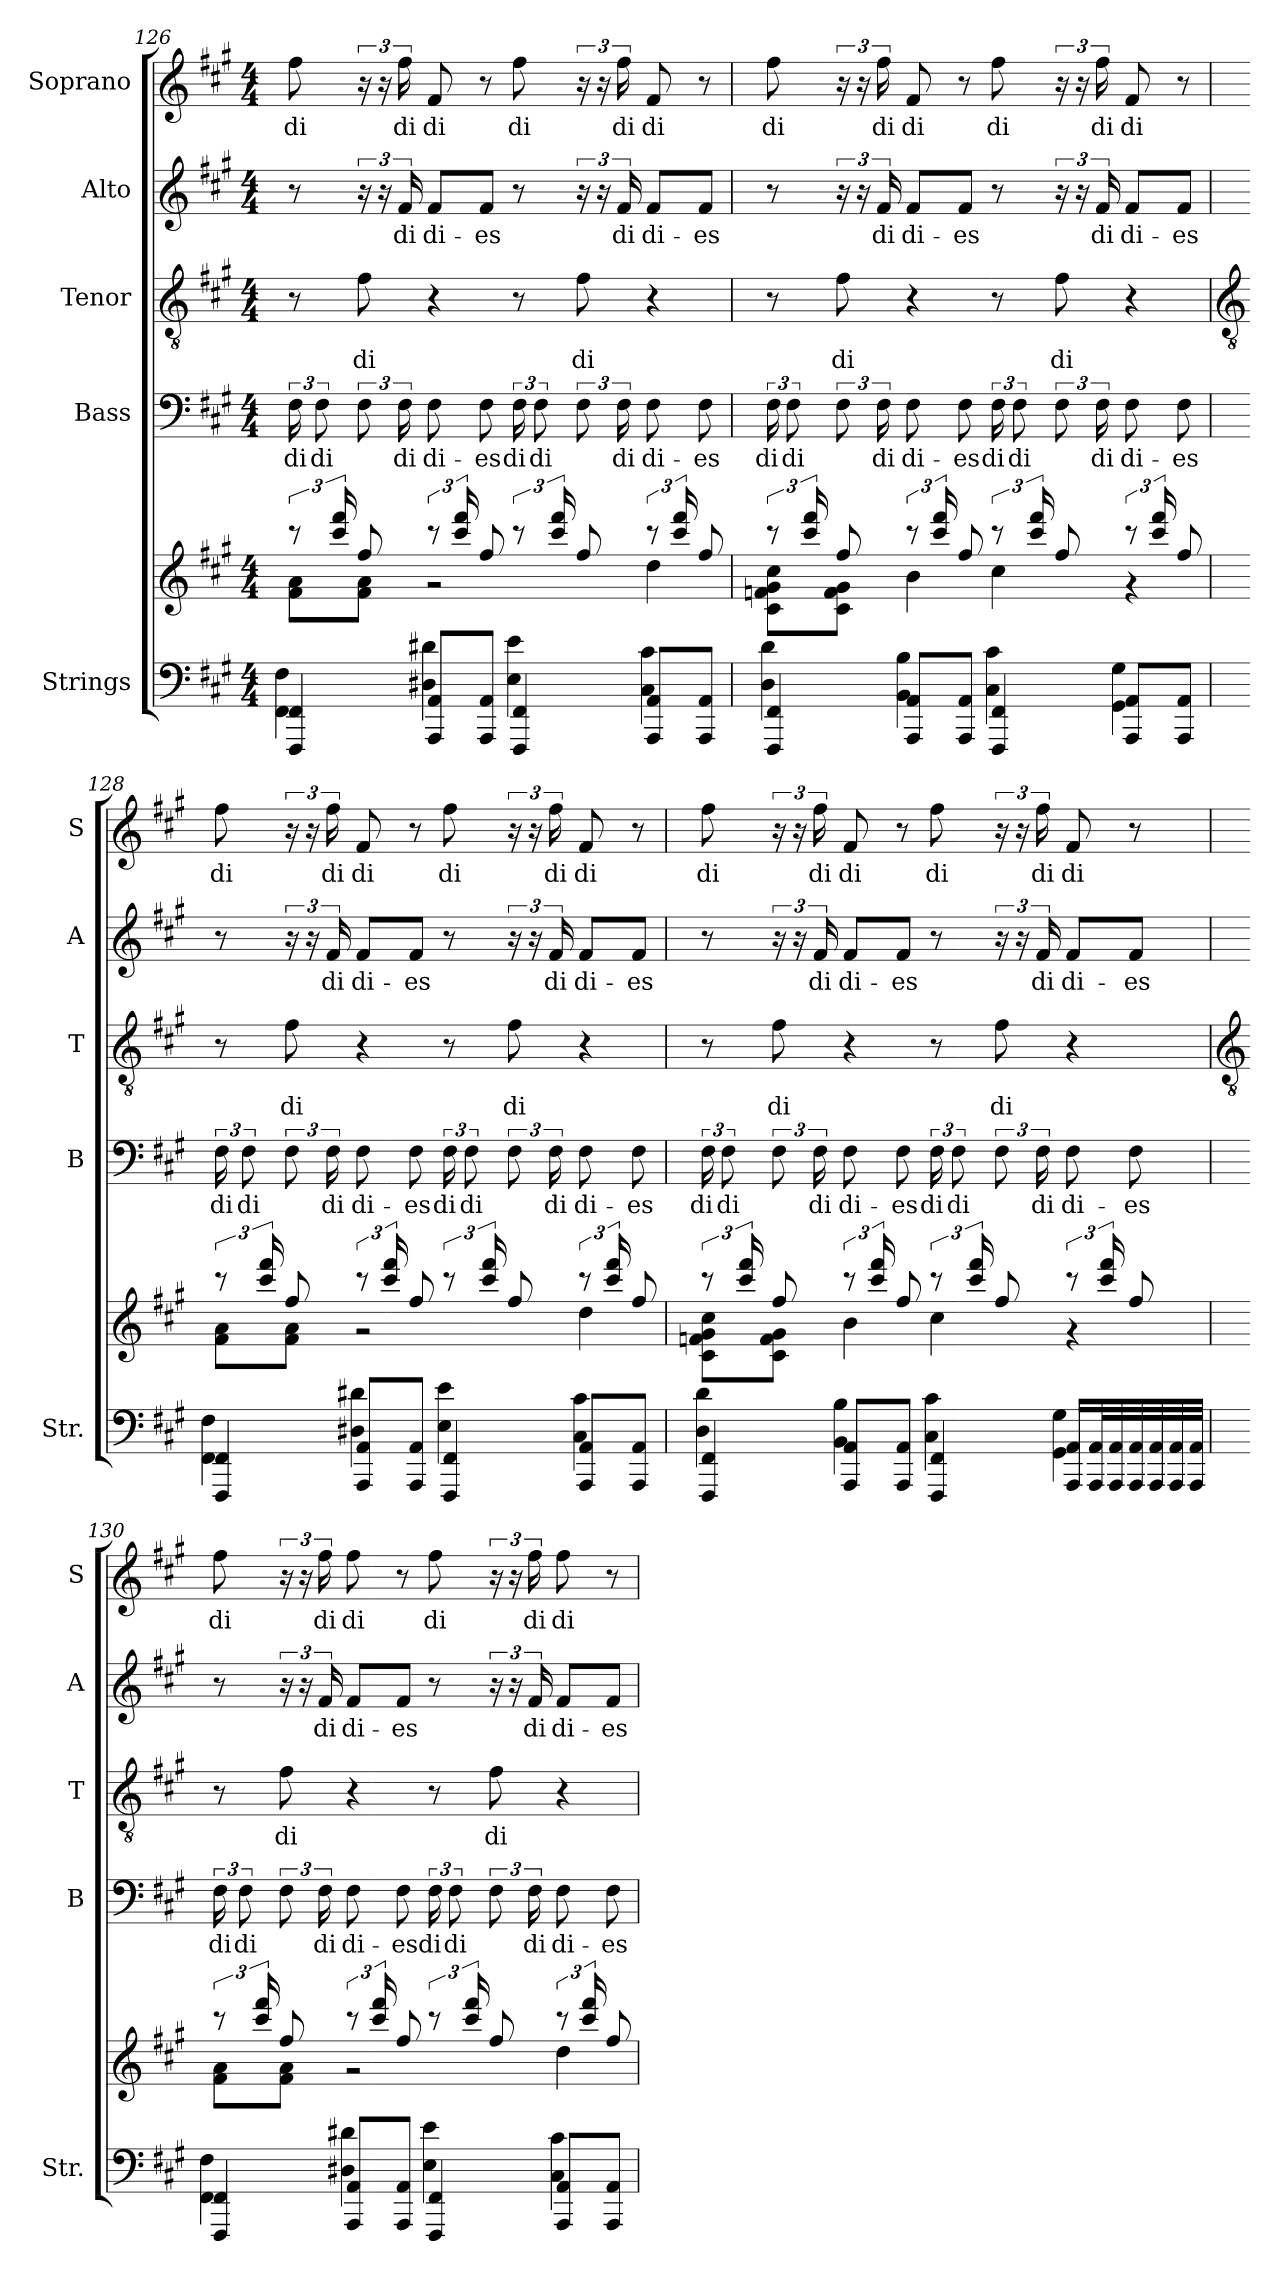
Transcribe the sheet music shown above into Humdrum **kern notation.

**kern	**kern	**kern	**text	**kern	**text	**kern	**text	**kern	**text
*part5	*part5	*part4	*part4	*part3	*part3	*part2	*part2	*part1	*part1
*staff6	*staff5	*staff4	*staff4	*staff3	*staff3	*staff2	*staff2	*staff1	*staff1
*I"Strings	*	*I"Bass	*	*I"Tenor	*	*I"Alto	*	*I"Soprano	*
*I'Str.	*	*I'B	*	*I'T	*	*I'A	*	*I'S	*
!!LO:LB:g=z
*clefF4	*clefG2	*clefF4	*	*clefGv2	*	*clefG2	*	*clefG2	*
*k[f#c#g#]	*k[f#c#g#]	*k[f#c#g#]	*	*k[f#c#g#]	*	*k[f#c#g#]	*	*k[f#c#g#]	*
*A:	*A:	*A:	*	*A:	*	*A:	*	*A:	*
*M4/4	*M4/4	*M4/4	*	*M4/4	*	*M4/4	*	*M4/4	*
=126	=126	=126	=126	=126	=126	=126	=126	=126	=126
*^	*^	*	*	*	*	*	*	*	*
!	!	!	!	!	!LO:LY:b	!	!	!	!	!	!LO:LY:b
4FFF#/ 4FF#/	4FF#\ 4F#\	12r	8f#\ 8a\L	24F#LL	di	8r	.	8r	.	8ff#	di
!	!	!	!	!	!LO:LY:b	!	!	!	!	!	!
.	.	.	.	12F#	di	.	.	.	.	.	.
.	.	24ccc#/ 24fff#/LL	.	.	.	.	.	.	.	.	.
!	!	!	!	!	!	!	!LO:LY:b	!	!	!	!
.	.	8ff#/J	8f#\ 8a\J	12F#	.	8f#	di	24r	.	24r	.
.	.	.	.	.	.	.	.	24r	.	24r	.
!	!	!	!	!	!LO:LY:b	!	!	!	!LO:LY:b	!	!LO:LY:b
.	.	.	.	24F#J	di	.	.	24f#	di	24ff#	di
!	!	!	!	!	!LO:LY:b	!	!	!	!LO:LY:b	!	!LO:LY:b
8AAA/ 8AA/L	4D#X\ 4d#X\	12r	2r	8F#L	di-	4r	.	8f#L	di-	8f#	di
.	.	24ccc#/ 24fff#/LL	.	.	.	.	.	.	.	.	.
!	!	!	!	!	!LO:LY:b	!	!	!	!LO:LY:b	!	!
8AAA/ 8AA/J	.	8ff#/J	.	8F#J	-es	.	.	8f#J	-es	8r	.
!	!	!	!	!	!LO:LY:b	!	!	!	!	!	!LO:LY:b
4FFF#/ 4FF#/	4E\ 4e\	12r	.	24F#LL	di	8r	.	8r	.	8ff#	di
!	!	!	!	!	!LO:LY:b	!	!	!	!	!	!
.	.	.	.	12F#	di	.	.	.	.	.	.
.	.	24ccc#/ 24fff#/LL	.	.	.	.	.	.	.	.	.
!	!	!	!	!	!	!	!LO:LY:b	!	!	!	!
.	.	8ff#/J	.	12F#	.	8f#	di	24r	.	24r	.
.	.	.	.	.	.	.	.	24r	.	24r	.
!	!	!	!	!	!LO:LY:b	!	!	!	!LO:LY:b	!	!LO:LY:b
.	.	.	.	24F#J	di	.	.	24f#	di	24ff#	di
!	!	!	!	!	!LO:LY:b	!	!	!	!LO:LY:b	!	!LO:LY:b
8AAA/ 8AA/L	4C#\ 4c#\	12r	4dd\	8F#L	di-	4r	.	8f#L	di-	8f#	di
.	.	24ccc#/ 24fff#/LL	.	.	.	.	.	.	.	.	.
!	!	!	!	!	!LO:LY:b	!	!	!	!LO:LY:b	!	!
8AAA/ 8AA/J	.	8ff#/J	.	8F#J	-es	.	.	8f#J	-es	8r	.
=127	=127	=127	=127	=127	=127	=127	=127	=127	=127	=127	=127
!	!	!	!	!	!LO:LY:b	!	!	!	!	!	!LO:LY:b
4FFF#/ 4FF#/	4D\ 4d\	12r	8c#\ 8fn\ 8g#\ 8cc#\L	24F#LL	di	8r	.	8r	.	8ff#	di
!	!	!	!	!	!LO:LY:b	!	!	!	!	!	!
.	.	.	.	12F#	di	.	.	.	.	.	.
.	.	24ccc#/ 24fff#/LL	.	.	.	.	.	.	.	.	.
!	!	!	!	!	!	!	!LO:LY:b	!	!	!	!
.	.	8ff#/J	8c#\ 8f\ 8g#\J	12F#	.	8f#	di	24r	.	24r	.
.	.	.	.	.	.	.	.	24r	.	24r	.
!	!	!	!	!	!LO:LY:b	!	!	!	!LO:LY:b	!	!LO:LY:b
.	.	.	.	24F#J	di	.	.	24f#	di	24ff#	di
!	!	!	!	!	!LO:LY:b	!	!	!	!LO:LY:b	!	!LO:LY:b
8AAA/ 8AA/L	4BB\ 4B\	12r	4b\	8F#L	di-	4r	.	8f#L	di-	8f#	di
.	.	24ccc#/ 24fff#/LL	.	.	.	.	.	.	.	.	.
!	!	!	!	!	!LO:LY:b	!	!	!	!LO:LY:b	!	!
8AAA/ 8AA/J	.	8ff#/J	.	8F#J	-es	.	.	8f#J	-es	8r	.
!	!	!	!	!	!LO:LY:b	!	!	!	!	!	!LO:LY:b
4FFF#/ 4FF#/	4C#\ 4c#\	12r	4cc#\	24F#LL	di	8r	.	8r	.	8ff#	di
!	!	!	!	!	!LO:LY:b	!	!	!	!	!	!
.	.	.	.	12F#	di	.	.	.	.	.	.
.	.	24ccc#/ 24fff#/LL	.	.	.	.	.	.	.	.	.
!	!	!	!	!	!	!	!LO:LY:b	!	!	!	!
.	.	8ff#/J	.	12F#	.	8f#	di	24r	.	24r	.
.	.	.	.	.	.	.	.	24r	.	24r	.
!	!	!	!	!	!LO:LY:b	!	!	!	!LO:LY:b	!	!LO:LY:b
.	.	.	.	24F#J	di	.	.	24f#	di	24ff#	di
!	!	!	!	!	!LO:LY:b	!	!	!	!LO:LY:b	!	!LO:LY:b
8AAA/ 8AA/L	4GG#\ 4G#\	12r	4r	8F#L	di-	4r	.	8f#L	di-	8f#	di
.	.	24ccc#/ 24fff#/LL	.	.	.	.	.	.	.	.	.
!	!	!	!	!	!LO:LY:b	!	!	!	!LO:LY:b	!	!
8AAA/ 8AA/J	.	8ff#/J	.	8F#J	-es	.	.	8f#J	-es	8r	.
!!LO:LB:g=z
=128	=128	=128	=128	=128	=128	=128	=128	=128	=128	=128	=128
*	*	*	*	*	*	*clefGv2	*	*	*	*	*
!	!	!	!	!	!LO:LY:b	!	!	!	!	!	!LO:LY:b
4FFF#/ 4FF#/	4FF#\ 4F#\	12r	8f#\ 8a\L	24F#LL	di	8r	.	8r	.	8ff#	di
!	!	!	!	!	!LO:LY:b	!	!	!	!	!	!
.	.	.	.	12F#	di	.	.	.	.	.	.
.	.	24ccc#/ 24fff#/LL	.	.	.	.	.	.	.	.	.
!	!	!	!	!	!	!	!LO:LY:b	!	!	!	!
.	.	8ff#/J	8f#\ 8a\J	12F#	.	8f#	di	24r	.	24r	.
.	.	.	.	.	.	.	.	24r	.	24r	.
!	!	!	!	!	!LO:LY:b	!	!	!	!LO:LY:b	!	!LO:LY:b
.	.	.	.	24F#J	di	.	.	24f#	di	24ff#	di
!	!	!	!	!	!LO:LY:b	!	!	!	!LO:LY:b	!	!LO:LY:b
8AAA/ 8AA/L	4D#X\ 4d#X\	12r	2r	8F#L	di-	4r	.	8f#L	di-	8f#	di
.	.	24ccc#/ 24fff#/LL	.	.	.	.	.	.	.	.	.
!	!	!	!	!	!LO:LY:b	!	!	!	!LO:LY:b	!	!
8AAA/ 8AA/J	.	8ff#/J	.	8F#J	-es	.	.	8f#J	-es	8r	.
!	!	!	!	!	!LO:LY:b	!	!	!	!	!	!LO:LY:b
4FFF#/ 4FF#/	4E\ 4e\	12r	.	24F#LL	di	8r	.	8r	.	8ff#	di
!	!	!	!	!	!LO:LY:b	!	!	!	!	!	!
.	.	.	.	12F#	di	.	.	.	.	.	.
.	.	24ccc#/ 24fff#/LL	.	.	.	.	.	.	.	.	.
!	!	!	!	!	!	!	!LO:LY:b	!	!	!	!
.	.	8ff#/J	.	12F#	.	8f#	di	24r	.	24r	.
.	.	.	.	.	.	.	.	24r	.	24r	.
!	!	!	!	!	!LO:LY:b	!	!	!	!LO:LY:b	!	!LO:LY:b
.	.	.	.	24F#J	di	.	.	24f#	di	24ff#	di
!	!	!	!	!	!LO:LY:b	!	!	!	!LO:LY:b	!	!LO:LY:b
8AAA/ 8AA/L	4C#\ 4c#\	12r	4dd\	8F#L	di-	4r	.	8f#L	di-	8f#	di
.	.	24ccc#/ 24fff#/LL	.	.	.	.	.	.	.	.	.
!	!	!	!	!	!LO:LY:b	!	!	!	!LO:LY:b	!	!
8AAA/ 8AA/J	.	8ff#/J	.	8F#J	-es	.	.	8f#J	-es	8r	.
=129	=129	=129	=129	=129	=129	=129	=129	=129	=129	=129	=129
!	!	!	!	!	!LO:LY:b	!	!	!	!	!	!LO:LY:b
4FFF#/ 4FF#/	4D\ 4d\	12r	8c#\ 8fn\ 8g#\ 8cc#\L	24F#LL	di	8r	.	8r	.	8ff#	di
!	!	!	!	!	!LO:LY:b	!	!	!	!	!	!
.	.	.	.	12F#	di	.	.	.	.	.	.
.	.	24ccc#/ 24fff#/LL	.	.	.	.	.	.	.	.	.
!	!	!	!	!	!	!	!LO:LY:b	!	!	!	!
.	.	8ff#/J	8c#\ 8f\ 8g#\J	12F#	.	8f#	di	24r	.	24r	.
.	.	.	.	.	.	.	.	24r	.	24r	.
!	!	!	!	!	!LO:LY:b	!	!	!	!LO:LY:b	!	!LO:LY:b
.	.	.	.	24F#J	di	.	.	24f#	di	24ff#	di
!	!	!	!	!	!LO:LY:b	!	!	!	!LO:LY:b	!	!LO:LY:b
8AAA/ 8AA/L	4BB\ 4B\	12r	4b\	8F#L	di-	4r	.	8f#L	di-	8f#	di
.	.	24ccc#/ 24fff#/LL	.	.	.	.	.	.	.	.	.
!	!	!	!	!	!LO:LY:b	!	!	!	!LO:LY:b	!	!
8AAA/ 8AA/J	.	8ff#/J	.	8F#J	-es	.	.	8f#J	-es	8r	.
!	!	!	!	!	!LO:LY:b	!	!	!	!	!	!LO:LY:b
4FFF#/ 4FF#/	4C#\ 4c#\	12r	4cc#\	24F#LL	di	8r	.	8r	.	8ff#	di
!	!	!	!	!	!LO:LY:b	!	!	!	!	!	!
.	.	.	.	12F#	di	.	.	.	.	.	.
.	.	24ccc#/ 24fff#/LL	.	.	.	.	.	.	.	.	.
!	!	!	!	!	!	!	!LO:LY:b	!	!	!	!
.	.	8ff#/J	.	12F#	.	8f#	di	24r	.	24r	.
.	.	.	.	.	.	.	.	24r	.	24r	.
!	!	!	!	!	!LO:LY:b	!	!	!	!LO:LY:b	!	!LO:LY:b
.	.	.	.	24F#J	di	.	.	24f#	di	24ff#	di
!	!	!	!	!	!LO:LY:b	!	!	!	!LO:LY:b	!	!LO:LY:b
16AAA/ 16AA/LL	4GG#\ 4G#\	12r	4r	8F#L	di-	4r	.	8f#L	di-	8f#	di
32AAA/ 32AA/L	.	.	.	.	.	.	.	.	.	.	.
.	.	24ccc#/ 24fff#/LL	.	.	.	.	.	.	.	.	.
32AAA/ 32AA/	.	.	.	.	.	.	.	.	.	.	.
!	!	!	!	!	!LO:LY:b	!	!	!	!LO:LY:b	!	!
32AAA/ 32AA/	.	8ff#/J	.	8F#J	-es	.	.	8f#J	-es	8r	.
32AAA/ 32AA/	.	.	.	.	.	.	.	.	.	.	.
32AAA/ 32AA/	.	.	.	.	.	.	.	.	.	.	.
32AAA/ 32AA/JJJ	.	.	.	.	.	.	.	.	.	.	.
!!LO:LB:g=z
=130	=130	=130	=130	=130	=130	=130	=130	=130	=130	=130	=130
*	*	*	*	*	*	*clefGv2	*	*	*	*	*
!	!	!	!	!	!LO:LY:b	!	!	!	!	!	!LO:LY:b
4FFF#/ 4FF#/	4FF#\ 4F#\	12r	8f#\ 8a\L	24F#LL	di	8r	.	8r	.	8ff#	di
!	!	!	!	!	!LO:LY:b	!	!	!	!	!	!
.	.	.	.	12F#	di	.	.	.	.	.	.
.	.	24ccc#/ 24fff#/LL	.	.	.	.	.	.	.	.	.
!	!	!	!	!	!	!	!LO:LY:b	!	!	!	!
.	.	8ff#/J	8f#\ 8a\J	12F#	.	8f#	di	24r	.	24r	.
.	.	.	.	.	.	.	.	24r	.	24r	.
!	!	!	!	!	!LO:LY:b	!	!	!	!LO:LY:b	!	!LO:LY:b
.	.	.	.	24F#J	di	.	.	24f#	di	24ff#	di
!	!	!	!	!	!LO:LY:b	!	!	!	!LO:LY:b	!	!LO:LY:b
8AAA/ 8AA/L	4D#X\ 4d#X\	12r	2r	8F#L	di-	4r	.	8f#L	di-	8ff#	di
.	.	24ccc#/ 24fff#/LL	.	.	.	.	.	.	.	.	.
!	!	!	!	!	!LO:LY:b	!	!	!	!LO:LY:b	!	!
8AAA/ 8AA/J	.	8ff#/J	.	8F#J	-es	.	.	8f#J	-es	8r	.
!	!	!	!	!	!LO:LY:b	!	!	!	!	!	!LO:LY:b
4FFF#/ 4FF#/	4E\ 4e\	12r	.	24F#LL	di	8r	.	8r	.	8ff#	di
!	!	!	!	!	!LO:LY:b	!	!	!	!	!	!
.	.	.	.	12F#	di	.	.	.	.	.	.
.	.	24ccc#/ 24fff#/LL	.	.	.	.	.	.	.	.	.
!	!	!	!	!	!	!	!LO:LY:b	!	!	!	!
.	.	8ff#/J	.	12F#	.	8f#	di	24r	.	24r	.
.	.	.	.	.	.	.	.	24r	.	24r	.
!	!	!	!	!	!LO:LY:b	!	!	!	!LO:LY:b	!	!LO:LY:b
.	.	.	.	24F#J	di	.	.	24f#	di	24ff#	di
!	!	!	!	!	!LO:LY:b	!	!	!	!LO:LY:b	!	!LO:LY:b
8AAA/ 8AA/L	4C#\ 4c#\	12r	4dd\	8F#L	di-	4r	.	8f#L	di-	8ff#	di
.	.	24ccc#/ 24fff#/LL	.	.	.	.	.	.	.	.	.
!	!	!	!	!	!LO:LY:b	!	!	!	!LO:LY:b	!	!
8AAA/ 8AA/J	.	8ff#/J	.	8F#J	-es	.	.	8f#J	-es	8r	.
*v	*v	*	*	*	*	*	*	*	*	*	*
*	*v	*v	*	*	*	*	*	*	*	*
=	=	=	=	=	=	=	=	=	=
*-	*-	*-	*-	*-	*-	*-	*-	*-	*-
